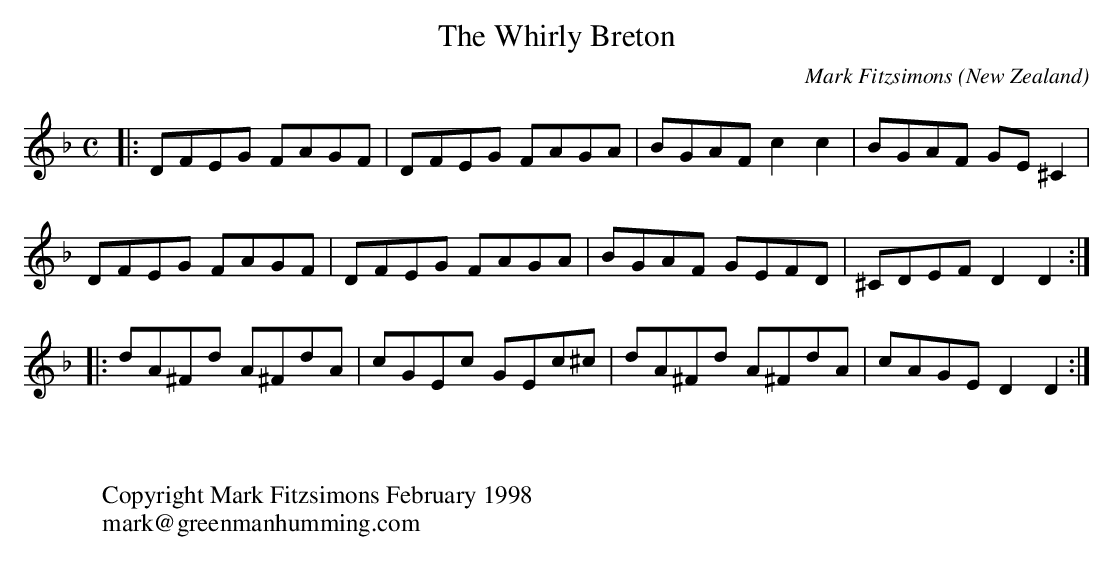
X:1
T:The Whirly Breton
O:New Zealand
M:C
C:Mark Fitzsimons
K:D min
|:DFEG FAGF|DFEG FAGA|BGAF c2c2|BGAF GE ^C2|
DFEG FAGF|DFEG FAGA|BGAF GEFD|^CDEF D2D2:|
|:dA^Fd A^FdA|cGEc GEc^c|dA^Fd A^FdA|cAGE D2D2:|
W:
W:
W:Copyright Mark Fitzsimons February 1998
W:mark@greenmanhumming.com
